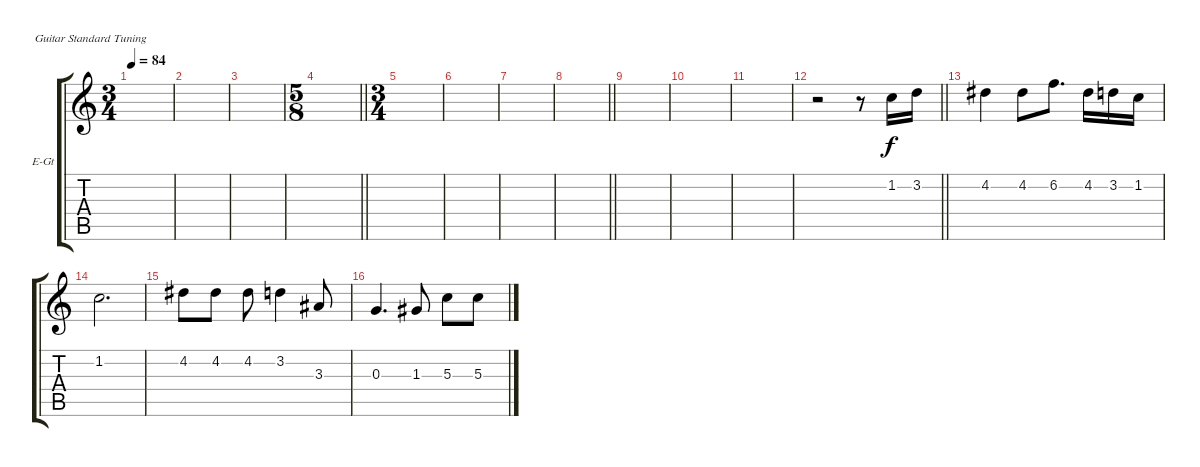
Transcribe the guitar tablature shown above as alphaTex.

\defaultSystemsLayout 4
\bracketExtendMode groupsimilarinstruments
\firstSystemTrackNameOrientation horizontal
\otherSystemsTrackNameOrientation horizontal
\track ("Electric Guitar" "E-Gt") {instrument electricguitarclean}
\staff {score tabs}
\tuning (E4 B3 G3 D3 A2 E2)
\ts (3 4)
\tempo 84
\clef g2
\scale
0.487395
\ks c
|
\scale
0.256303 |
\scale
0.256303 |
\ts (5 8)
\scale
0.395904
\barLineRight lightlight
|
\ts (3 4)
\scale
0.395904 |
\scale
0.208191 |
\scale
0.333333 |
\scale
0.333333
\barLineRight lightlight
|
\scale
0.333333 |
\scale
0.333333 |
\scale
0.333333 |
\scale
0.333333
\barLineRight lightlight
r.2 r.8 1.2.16 3.2.16 |
4.2.4 4.2.8 6.2.8{d} 4.2.16 3.2.16 1.2.16 |
1.2.2{d} |
4.2.8 4.2.8 4.2.8 3.2.4 3.3.8 |
0.3.4{d} 1.3.8 5.3.8 5.3.8
